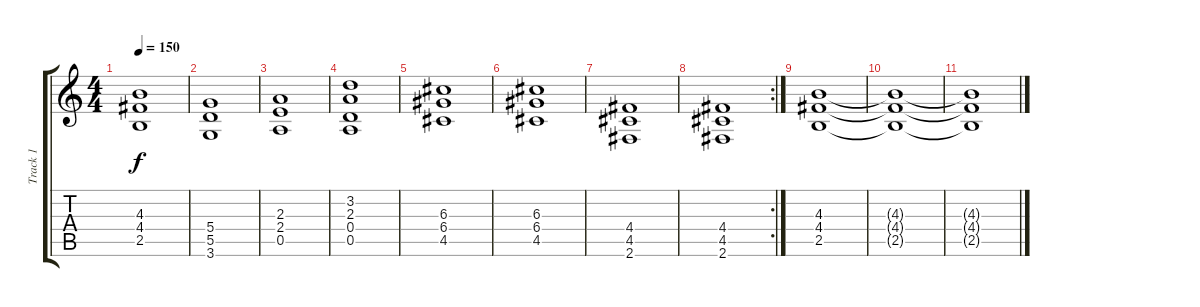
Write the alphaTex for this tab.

\track ("Track 1" "Track 1") {instrument acousticguitarnylon}
\staff {score tabs}
\tuning (E4 B3 G3 D3 A2 E2) {hide}
\ts (4 4)
\tempo 150
\clef g2
\ks c
(4.3 4.4 2.5).1{dy f} |
(5.4 5.5 3.6).1 |
(2.3 2.4 0.5).1 |
(3.2 2.3 0.4 0.5).1 |
(6.3 6.4 4.5).1 |
(6.3 6.4 4.5).1 |
(4.4 4.5 2.6).1 |
\rc 2
(4.4 4.5 2.6).1 |
(4.3 4.4 2.5).1 |
(4.3{t} 4.4{t} 2.5{t}).1 |
(4.3{t} 4.4{t} 2.5{t}).1
